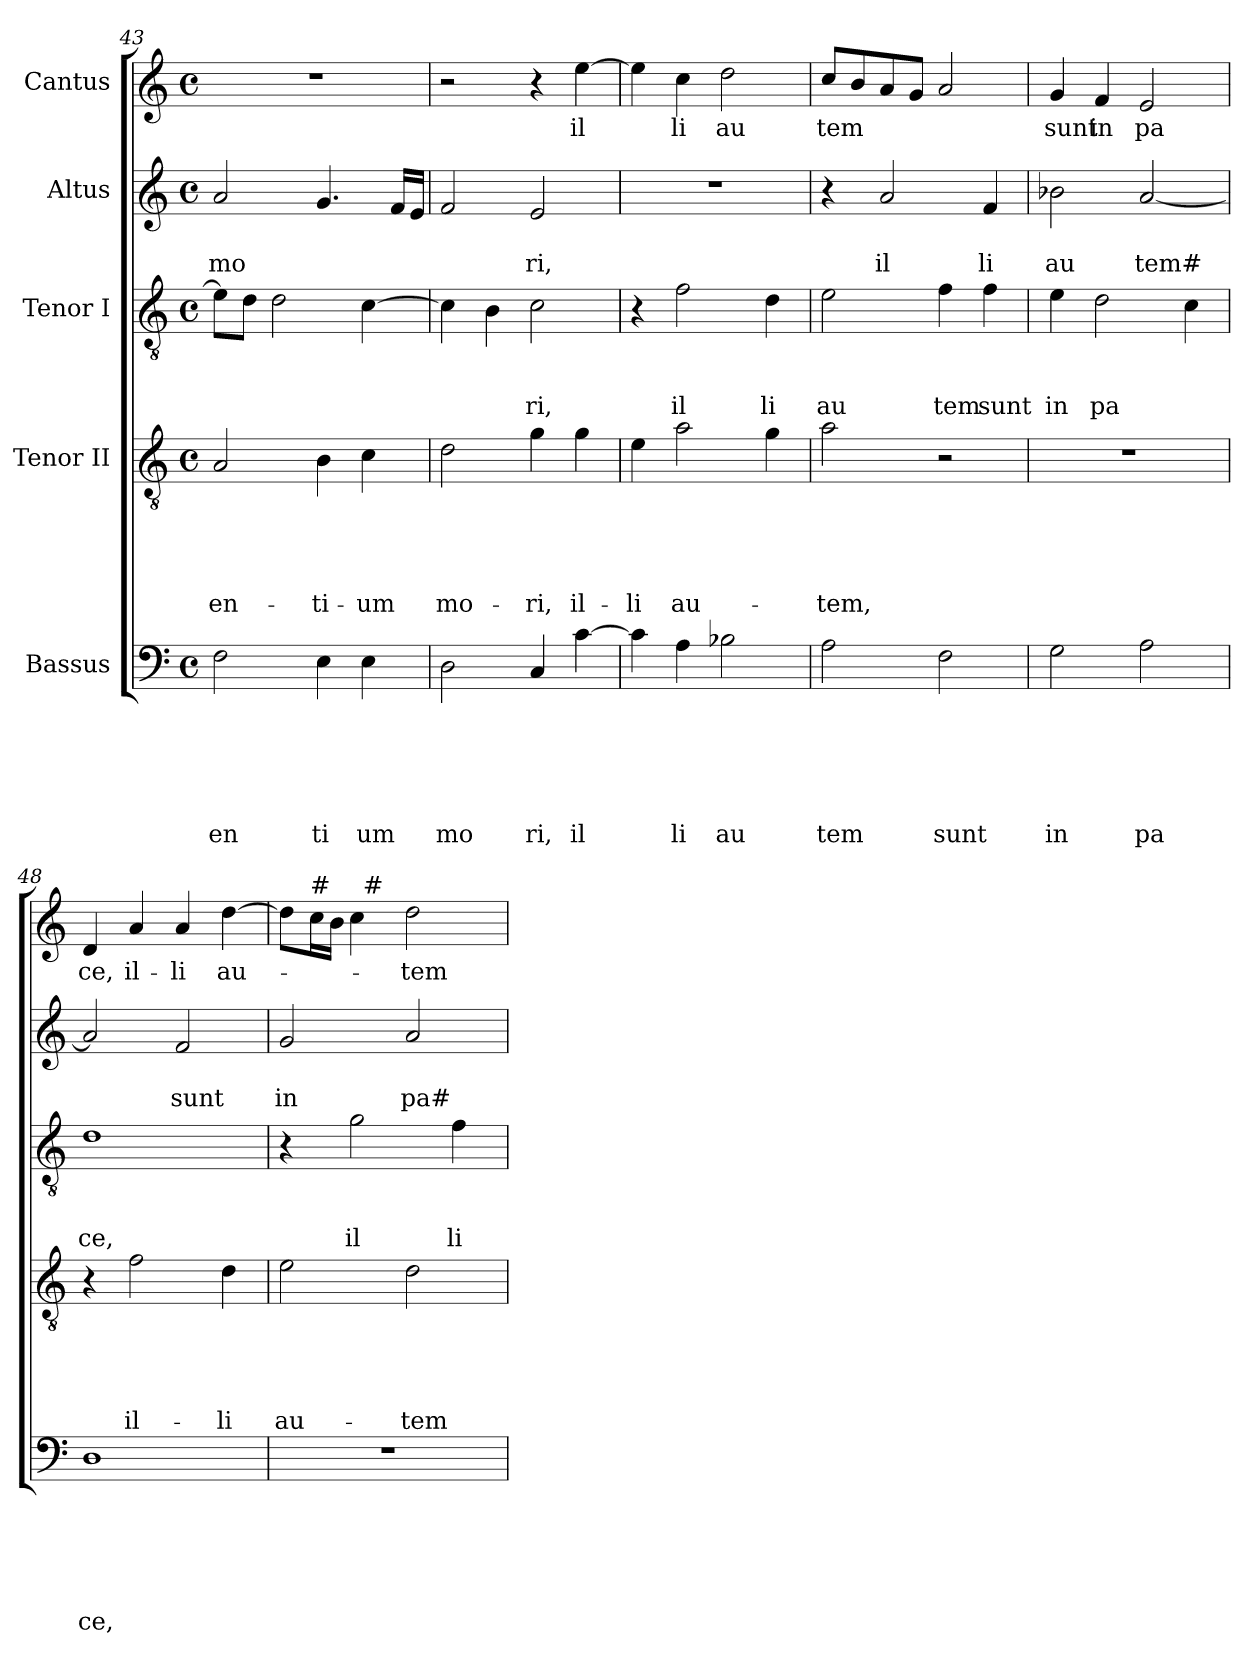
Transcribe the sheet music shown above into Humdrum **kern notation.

**kern	**text	**text	**text	**text	**text	**text	**kern	**text	**text	**text	**text	**text	**kern	**text	**text	**text	**kern	**text	**text	**kern	**text
*part5	*part5	*part5	*part5	*part5	*part5	*part5	*part4	*part4	*part4	*part4	*part4	*part4	*part3	*part3	*part3	*part3	*part2	*part2	*part2	*part1	*part1
*staff5	*staff5	*staff5	*staff5	*staff5	*staff5	*staff5	*staff4	*staff4	*staff4	*staff4	*staff4	*staff4	*staff3	*staff3	*staff3	*staff3	*staff2	*staff2	*staff2	*staff1	*staff1
*I"Bassus	*	*	*	*	*	*	*I"Tenor II	*	*	*	*	*	*I"Tenor I	*	*	*	*I"Altus	*	*	*I"Cantus	*
*clefF4	*	*	*	*	*	*	*clefGv2	*	*	*	*	*	*clefGv2	*	*	*	*clefG2	*	*	*clefG2	*
*k[]	*	*	*	*	*	*	*k[]	*	*	*	*	*	*k[]	*	*	*	*k[]	*	*	*k[]	*
*C:	*	*	*	*	*	*	*C:	*	*	*	*	*	*C:	*	*	*	*C:	*	*	*C:	*
*M4/4	*	*	*	*	*	*	*M4/4	*	*	*	*	*	*M4/4	*	*	*	*M4/4	*	*	*M4/4	*
*met(c)	*	*	*	*	*	*	*met(c)	*	*	*	*	*	*met(c)	*	*	*	*met(c)	*	*	*met(c)	*
=43	=43	=43	=43	=43	=43	=43	=43	=43	=43	=43	=43	=43	=43	=43	=43	=43	=43	=43	=43	=43	=43
!	!	!	!	!	!	!LO:LY:b	!	!	!	!	!	!LO:LY:b	!	!	!	!	!	!	!LO:LY:b	!	!
2F\	.	.	.	.	.	en	2A/	.	.	.	.	-en-	8e\L]	.	.	.	2a/	.	mo	1r	.
.	.	.	.	.	.	.	.	.	.	.	.	.	8d\J	.	.	.	.	.	.	.	.
.	.	.	.	.	.	.	.	.	.	.	.	.	2d\	.	.	.	.	.	.	.	.
!	!	!	!	!	!	!LO:LY:b	!	!	!	!	!	!LO:LY:b	!	!	!	!	!	!	!	!	!
4E\	.	.	.	.	.	ti	4B\	.	.	.	.	-ti-	.	.	.	.	4.g/	.	.	.	.
!	!	!	!	!	!	!LO:LY:b	!	!	!	!	!	!LO:LY:b	!	!	!	!	!	!	!	!	!
4E\	.	.	.	.	.	um	4c\	.	.	.	.	-um	[>4c\	.	.	.	.	.	.	.	.
.	.	.	.	.	.	.	.	.	.	.	.	.	.	.	.	.	16f/LL	.	.	.	.
.	.	.	.	.	.	.	.	.	.	.	.	.	.	.	.	.	16e/JJ	.	.	.	.
=44	=44	=44	=44	=44	=44	=44	=44	=44	=44	=44	=44	=44	=44	=44	=44	=44	=44	=44	=44	=44	=44
!	!	!	!	!	!	!LO:LY:b	!	!	!	!	!	!LO:LY:b	!	!	!	!	!	!	!	!	!
2D\	.	.	.	.	.	mo	2d\	.	.	.	.	mo-	4c\]	.	.	.	2f/	.	.	2r	.
.	.	.	.	.	.	.	.	.	.	.	.	.	4B\	.	.	.	.	.	.	.	.
!	!	!	!	!	!	!LO:LY:b	!	!	!	!	!	!LO:LY:b	!	!	!	!LO:LY:b	!	!	!LO:LY:b	!	!
4C/	.	.	.	.	.	ri,	4g\	.	.	.	.	-ri,	2c\	.	.	ri,	2e/	.	ri,	4r	.
!	!	!	!	!	!	!LO:LY:b	!	!	!	!	!	!LO:LY:b	!	!	!	!	!	!	!	!	!LO:LY:b
[>4c\	.	.	.	.	.	il	4g\	.	.	.	.	il-	.	.	.	.	.	.	.	[>4ee\	il
=45	=45	=45	=45	=45	=45	=45	=45	=45	=45	=45	=45	=45	=45	=45	=45	=45	=45	=45	=45	=45	=45
!	!	!	!	!	!	!	!	!	!	!	!	!LO:LY:b	!	!	!	!	!	!	!	!	!
4c\]	.	.	.	.	.	.	4e\	.	.	.	.	-li	4r	.	.	.	1r	.	.	4ee\]	.
!	!	!	!	!	!	!LO:LY:b	!	!	!	!	!	!LO:LY:b	!	!	!	!LO:LY:b	!	!	!	!	!LO:LY:b
4A\	.	.	.	.	.	li	2a\	.	.	.	.	au-	2f\	.	.	il	.	.	.	4cc\	li
!	!	!	!	!	!	!LO:LY:b	!	!	!	!	!	!	!	!	!	!	!	!	!	!	!LO:LY:b
2B-X\	.	.	.	.	.	au	.	.	.	.	.	.	.	.	.	.	.	.	.	2dd\	au
!	!	!	!	!	!	!	!	!	!	!	!	!	!	!	!	!LO:LY:b	!	!	!	!	!
.	.	.	.	.	.	.	4g\	.	.	.	.	.	4d\	.	.	li	.	.	.	.	.
=46	=46	=46	=46	=46	=46	=46	=46	=46	=46	=46	=46	=46	=46	=46	=46	=46	=46	=46	=46	=46	=46
!	!	!	!	!	!	!LO:LY:b	!	!	!	!	!	!LO:LY:b	!	!	!	!LO:LY:b	!	!	!	!	!LO:LY:b
2A\	.	.	.	.	.	tem	2a\	.	.	.	.	-tem,	2e\	.	.	au	4r	.	.	8cc/L	tem
.	.	.	.	.	.	.	.	.	.	.	.	.	.	.	.	.	.	.	.	8b/	.
!	!	!	!	!	!	!	!	!	!	!	!	!	!	!	!	!	!	!	!LO:LY:b	!	!
.	.	.	.	.	.	.	.	.	.	.	.	.	.	.	.	.	2a/	.	il	8a/	.
.	.	.	.	.	.	.	.	.	.	.	.	.	.	.	.	.	.	.	.	8g/J	.
!	!	!	!	!	!	!LO:LY:b	!	!	!	!	!	!	!	!	!	!LO:LY:b	!	!	!	!	!
2F\	.	.	.	.	.	sunt	2r	.	.	.	.	.	4f\	.	.	tem	.	.	.	2a/	.
!	!	!	!	!	!	!	!	!	!	!	!	!	!	!	!	!LO:LY:b	!	!	!LO:LY:b	!	!
.	.	.	.	.	.	.	.	.	.	.	.	.	4f\	.	.	sunt	4f/	.	li	.	.
=47	=47	=47	=47	=47	=47	=47	=47	=47	=47	=47	=47	=47	=47	=47	=47	=47	=47	=47	=47	=47	=47
!	!	!	!	!	!	!LO:LY:b	!	!	!	!	!	!	!	!	!	!LO:LY:b	!	!	!LO:LY:b	!	!LO:LY:b
2G\	.	.	.	.	.	in	1r	.	.	.	.	.	4e\	.	.	in	2b-X\	.	au	4g/	sunt
!	!	!	!	!	!	!	!	!	!	!	!	!	!	!	!	!LO:LY:b	!	!	!	!	!LO:LY:b
.	.	.	.	.	.	.	.	.	.	.	.	.	2d\	.	.	pa	.	.	.	4f/	in
!	!	!	!	!	!	!LO:LY:b	!	!	!	!	!	!	!	!	!	!	!	!	!LO:LY:b	!	!LO:LY:b
2A\	.	.	.	.	.	pa	.	.	.	.	.	.	.	.	.	.	[<2a/	.	tem#	2e/	pa
.	.	.	.	.	.	.	.	.	.	.	.	.	4c\	.	.	.	.	.	.	.	.
!!LO:LB:g=z
=48	=48	=48	=48	=48	=48	=48	=48	=48	=48	=48	=48	=48	=48	=48	=48	=48	=48	=48	=48	=48	=48
!	!	!	!	!	!	!LO:LY:b	!	!	!	!	!	!	!	!	!	!LO:LY:b	!	!	!	!	!LO:LY:b
1D	.	.	.	.	.	ce,	4r	.	.	.	.	.	1d	.	.	ce,	2a/]	.	.	4d/	ce,
!	!	!	!	!	!	!	!	!	!	!	!	!LO:LY:b	!	!	!	!	!	!	!	!	!LO:LY:b
.	.	.	.	.	.	.	2f\	.	.	.	.	il-	.	.	.	.	.	.	.	4a/	il-
!	!	!	!	!	!	!	!	!	!	!	!	!	!	!	!	!	!	!	!LO:LY:b	!	!LO:LY:b
.	.	.	.	.	.	.	.	.	.	.	.	.	.	.	.	.	2f/	.	sunt	4a/	-li
!	!	!	!	!	!	!	!	!	!	!	!	!LO:LY:b	!	!	!	!	!	!	!	!	!LO:LY:b
.	.	.	.	.	.	.	4d\	.	.	.	.	-li	.	.	.	.	.	.	.	[>4dd\	au-
=49	=49	=49	=49	=49	=49	=49	=49	=49	=49	=49	=49	=49	=49	=49	=49	=49	=49	=49	=49	=49	=49
!	!	!	!	!	!	!	!	!	!	!	!	!LO:LY:b	!	!	!	!	!	!	!LO:LY:b	!	!
*	*	*	*	*	*	*	*	*	*	*	*	*	*	*	*	*	*	*	*	*^	*
1r	.	.	.	.	.	.	2e\	.	.	.	.	au-	4r	.	.	.	2g/	.	in	8dd\L]	4ryy	.
!	!	!	!	!	!	!	!	!	!	!	!	!	!	!	!	!	!	!	!	!LO:TX:a:t=#	!	!
.	.	.	.	.	.	.	.	.	.	.	.	.	.	.	.	.	.	.	.	16cc\L	.	.
.	.	.	.	.	.	.	.	.	.	.	.	.	.	.	.	.	.	.	.	16b\JJ	.	.
!	!	!	!	!	!	!	!	!	!	!	!	!	!	!	!	!LO:LY:b	!	!	!	!	!	!
.	.	.	.	.	.	.	.	.	.	.	.	.	2g\	.	.	il	.	.	.	4cc\	32ryy	.
!	!	!	!	!	!	!	!	!	!	!	!	!	!	!	!	!	!	!	!	!	!LO:TX:a:t=#	!
.	.	.	.	.	.	.	.	.	.	.	.	.	.	.	.	.	.	.	.	.	2ryy	.
!	!	!	!	!	!	!	!	!	!	!	!	!LO:LY:b	!	!	!	!	!	!	!LO:LY:b	!	!	!LO:LY:b
.	.	.	.	.	.	.	2d\	.	.	.	.	-tem	.	.	.	.	2a/	.	pa#	2dd\	.	-tem
!	!	!	!	!	!	!	!	!	!	!	!	!	!	!	!	!LO:LY:b	!	!	!	!	!	!
.	.	.	.	.	.	.	.	.	.	.	.	.	4f\	.	.	li	.	.	.	.	.	.
.	.	.	.	.	.	.	.	.	.	.	.	.	.	.	.	.	.	.	.	.	8..ryy	.
*	*	*	*	*	*	*	*	*	*	*	*	*	*	*	*	*	*	*	*	*v	*v	*
=	=	=	=	=	=	=	=	=	=	=	=	=	=	=	=	=	=	=	=	=	=
*-	*-	*-	*-	*-	*-	*-	*-	*-	*-	*-	*-	*-	*-	*-	*-	*-	*-	*-	*-	*-	*-
